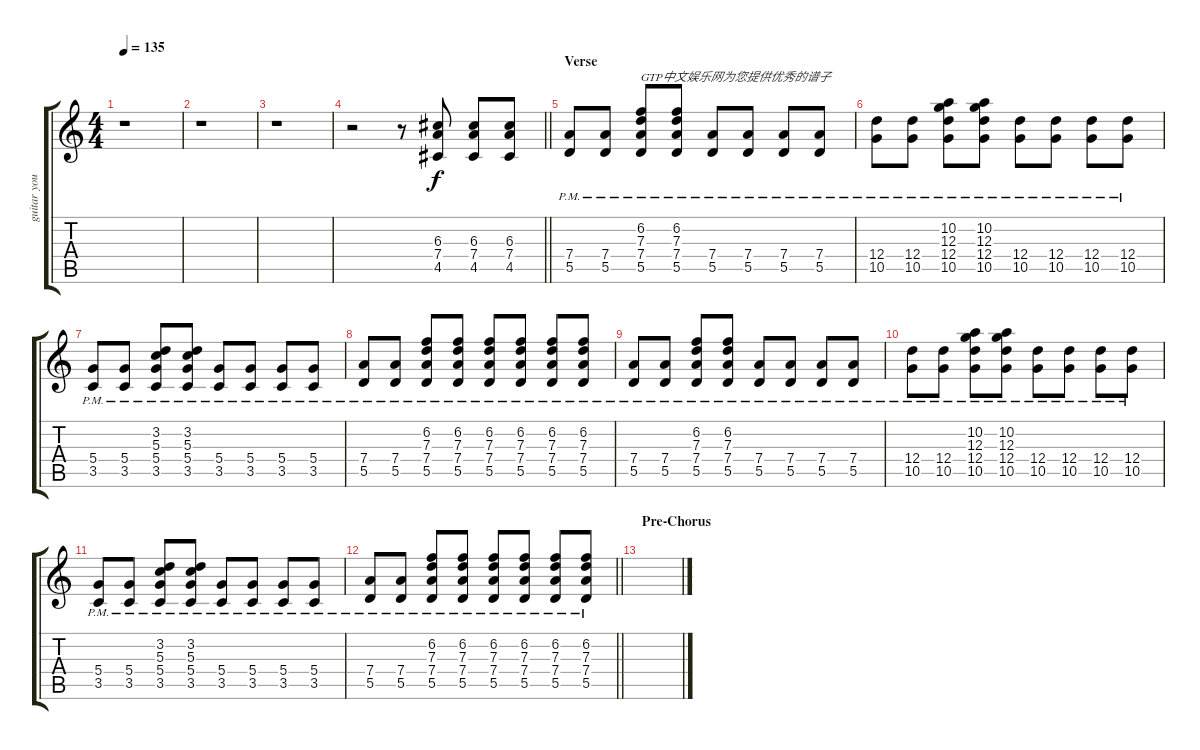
\track ("guitar young" "guitar you") {instrument distortionguitar}
\staff {score tabs}
\tuning (E4 B3 G3 D3 A2 D2) {hide}
\ts (4 4)
\tempo 135
\clef g2
\ks c
r.1{dy f instrument distortionguitar} |
r.1 |
r.1 |
\barLineRight lightlight
r.2 r.8 (6.3 7.4 4.5).8 (6.3 7.4 4.5).8 (6.3 7.4 4.5).8 |
\section ("" "Verse")
(7.4{pm} 5.5{pm}).8 (7.4{pm} 5.5{pm}).8 (6.2{pm} 7.3{pm} 7.4{pm} 5.5{pm}).8{txt "GTP中文娱乐网为您提供优秀的谱子"} (6.2{pm} 7.3{pm} 7.4{pm} 5.5{pm}).8 (7.4{pm} 5.5{pm}).8 (7.4{pm} 5.5{pm}).8 (7.4{pm} 5.5{pm}).8 (7.4{pm} 5.5{pm}).8 |
(12.4{pm} 10.5{pm}).8 (12.4{pm} 10.5{pm}).8 (10.2{pm} 12.3{pm} 12.4{pm} 10.5{pm}).8 (10.2{pm} 12.3{pm} 12.4{pm} 10.5{pm}).8 (12.4{pm} 10.5{pm}).8 (12.4{pm} 10.5{pm}).8 (12.4{pm} 10.5{pm}).8 (12.4{pm} 10.5{pm}).8 |
(5.4{pm} 3.5{pm}).8 (5.4{pm} 3.5{pm}).8 (3.2{pm} 5.3{pm} 5.4{pm} 3.5{pm}).8 (3.2{pm} 5.3{pm} 5.4{pm} 3.5{pm}).8 (5.4{pm} 3.5{pm}).8 (5.4{pm} 3.5{pm}).8 (5.4{pm} 3.5{pm}).8 (5.4{pm} 3.5{pm}).8 |
(7.4{pm} 5.5{pm}).8 (7.4{pm} 5.5{pm}).8 (6.2{pm} 7.3{pm} 7.4{pm} 5.5{pm}).8 (6.2{pm} 7.3{pm} 7.4{pm} 5.5{pm}).8 (6.2{pm} 7.3{pm} 7.4{pm} 5.5{pm}).8 (6.2{pm} 7.3{pm} 7.4{pm} 5.5{pm}).8 (6.2{pm} 7.3{pm} 7.4{pm} 5.5{pm}).8 (6.2{pm} 7.3{pm} 7.4{pm} 5.5{pm}).8 |
(7.4{pm} 5.5{pm}).8 (7.4{pm} 5.5{pm}).8 (6.2{pm} 7.3{pm} 7.4{pm} 5.5{pm}).8 (6.2{pm} 7.3{pm} 7.4{pm} 5.5{pm}).8 (7.4{pm} 5.5{pm}).8 (7.4{pm} 5.5{pm}).8 (7.4{pm} 5.5{pm}).8 (7.4{pm} 5.5{pm}).8 |
(12.4{pm} 10.5{pm}).8 (12.4{pm} 10.5{pm}).8 (10.2{pm} 12.3{pm} 12.4{pm} 10.5{pm}).8 (10.2{pm} 12.3{pm} 12.4{pm} 10.5{pm}).8 (12.4{pm} 10.5{pm}).8 (12.4{pm} 10.5{pm}).8 (12.4{pm} 10.5{pm}).8 (12.4{pm} 10.5{pm}).8 |
(5.4{pm} 3.5{pm}).8 (5.4{pm} 3.5{pm}).8 (3.2{pm} 5.3{pm} 5.4{pm} 3.5{pm}).8 (3.2{pm} 5.3{pm} 5.4{pm} 3.5{pm}).8 (5.4{pm} 3.5{pm}).8 (5.4{pm} 3.5{pm}).8 (5.4{pm} 3.5{pm}).8 (5.4{pm} 3.5{pm}).8 |
\barLineRight lightlight
(7.4{pm} 5.5{pm}).8 (7.4{pm} 5.5{pm}).8 (6.2{pm} 7.3{pm} 7.4{pm} 5.5{pm}).8 (6.2{pm} 7.3{pm} 7.4{pm} 5.5{pm}).8 (6.2{pm} 7.3{pm} 7.4{pm} 5.5{pm}).8 (6.2{pm} 7.3{pm} 7.4{pm} 5.5{pm}).8 (6.2{pm} 7.3{pm} 7.4{pm} 5.5{pm}).8 (6.2{pm} 7.3{pm} 7.4{pm} 5.5{pm}).8 |
\section ("" "Pre-Chorus")
